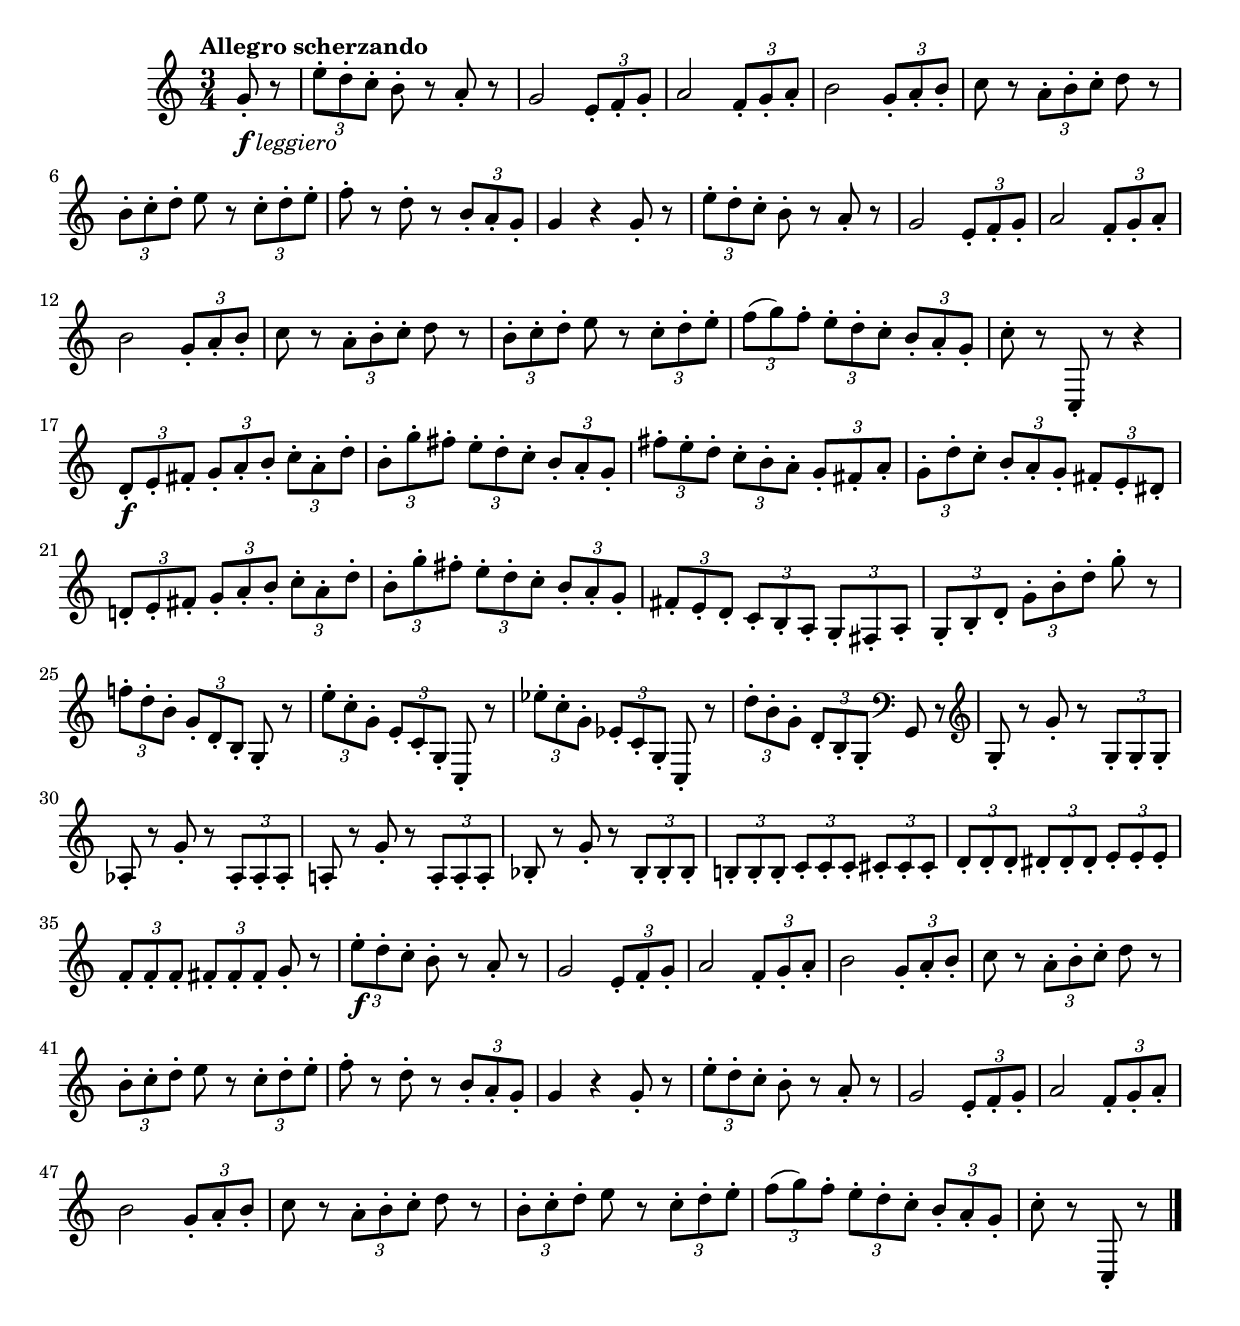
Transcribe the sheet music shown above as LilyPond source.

\version "2.24.0"

\include "settings.ily"

\relative {
  \language "english"

  \transposition f

  \tempo "Allegro scherzando"

  \key c \major
  \time 3/4

  \partial 4 { g'8-._\markup { \dynamic "f" \italic "leggiero" } r } |
  \tuplet 3/2 { e'8-. d-. c-. } b-. r a-. r |
  g2 \tuplet 3/2 { e8-. f-. g-. } |
  a2 \tuplet 3/2 { f8-. g-. a-. } |
  b2 \tuplet 3/2 { g8-. a-. b-. } |
  c8 r \tuplet 3/2 { a-. b-. c-. } d r |
  \tuplet 3/2 { b8-. c-. d-. } e r \tuplet 3/2 { c-. d-. e-. } |
  f8-. r d-. r \tuplet 3/2 { b-. a-. g-. } |
  g4 r g8-. r |
  \tuplet 3/2 { e'8-. d-. c-. } b-. r a-. r |
  g2 \tuplet 3/2 { e8-. f-. g-. } |
  a2 \tuplet 3/2 { f8-. g-. a-. } |
  b2 \tuplet 3/2 { g8-. a-. b-. } |
  c8 r \tuplet 3/2 { a-. b-. c-. } d r |
  \tuplet 3/2 { b8-. c-. d-. } e r \tuplet 3/2 { c-. d-. e-. } |
  \tuplet 3/2 4 { f8( g) f-. e-. d-. c-. b-. a-. g-. } |
  c8-. r c,,-. r r4 |

  \tuplet 3/2 4 {
    d'8-. \f e-. f-sharp-. g-. a-. b-. c-. a-. d-. |
    b8-. g'-. f-sharp-. e-. d-. c-. b-. a-. g-. |
    f-sharp'8-. e-. d-. c-. b-. a-. g-. f-sharp-. a-. |
    g8-. d'-. c-. b-. a-. g-. f-sharp-. e-. d-sharp-. |
    d!8-. e-. f-sharp-. g-. a-. b-. c-. a-. d-. |
    b8-. g'-. f-sharp-. e-. d-. c-. b-. a-. g-. |
    f-sharp8-. e-. d-. c-. b-. a-. g-. f-sharp-. a-. |
  }
  \tuplet 3/2 4 { g8-. b-. d-. g-. b-. d-. } g-. r |
  \tuplet 3/2 4 { f!8-. d-. b-. g-. d-. b-. } g-. r |
  \tuplet 3/2 4 { e''8-. c-. g-. e-. c-. g-. } c,-. r |
  \tuplet 3/2 4 { e-flat''8-. c-. g-. e-flat-. c-. g-. } c,-. r |
  \tuplet 3/2 4 { d''8-. b-. g-. d-. b-. g-. } \clef \bass-clef-name g, r |
  \clef "treble"
  g'8-. r g'-. r \tuplet 3/2 { g,-. g-. g-. } |
  a-flat8-. r g'-. r \tuplet 3/2 { a-flat,-. a-flat-. a-flat-. } |
  a!8-. r g'-. r \tuplet 3/2 { a,-. a-. a-. } |
  b-flat8-. r g'-. r \tuplet 3/2 { b-flat,-. b-flat-. b-flat-. } |
  \tuplet 3/2 4 {
    b!8-. b-. b-. c-. c-. c-. c-sharp-. c-sharp-. c-sharp-. |
    d8-. d-. d-. d-sharp-. d-sharp-. d-sharp-. e-. e-. e-. |
  }
  \tuplet 3/2 4 { f8-. f-. f-. f-sharp-. f-sharp-. f-sharp-. } g-. r |

  \tuplet 3/2 { e'8-. \f d-. c-. } b-. r a-. r |
  g2 \tuplet 3/2 { e8-. f-. g-. } |
  a2 \tuplet 3/2 { f8-. g-. a-. } |
  b2 \tuplet 3/2 { g8-. a-. b-. } |
  c8 r \tuplet 3/2 { a-. b-. c-. } d r |
  \tuplet 3/2 { b8-. c-. d-. } e r \tuplet 3/2 { c-. d-. e-. } |
  f8-. r d-. r \tuplet 3/2 { b-. a-. g-. } |
  g4 r g8-. r |
  \tuplet 3/2 { e'8-. d-. c-. } b-. r a-. r |
  g2 \tuplet 3/2 { e8-. f-. g-. } |
  a2 \tuplet 3/2 { f8-. g-. a-. } |
  b2 \tuplet 3/2 { g8-. a-. b-. } |
  c8 r \tuplet 3/2 { a-. b-. c-. } d r |
  \tuplet 3/2 { b8-. c-. d-. } e r \tuplet 3/2 { c-. d-. e-. } |
  \tuplet 3/2 4 { f8( g) f-. e-. d-. c-. b-. a-. g-. } |
  \partial 2 { c8-. r c,,-. r } | \bar "|."
}
